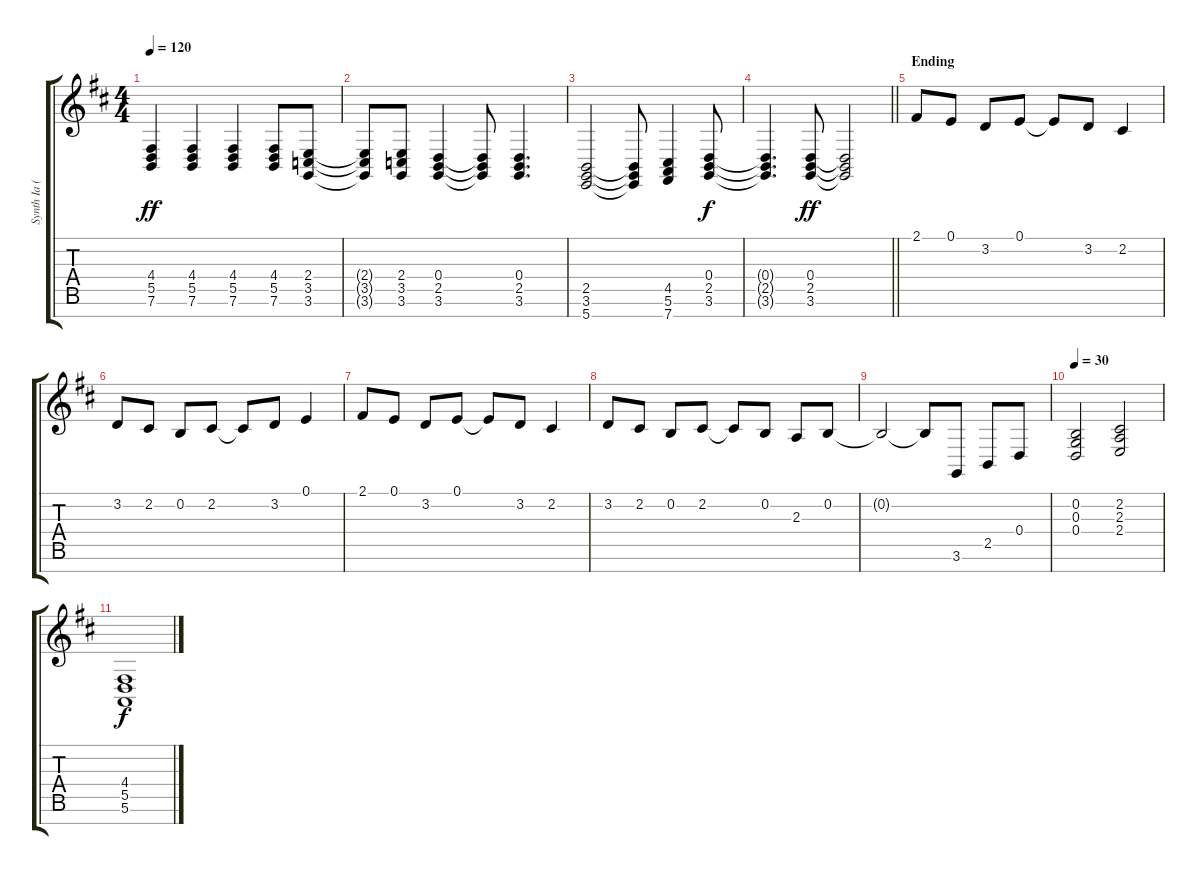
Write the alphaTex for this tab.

\track ("Synth Ia (Kotobuki Tsumugi)" "Synth Ia (") {instrument electricgrandpiano}
\staff {score tabs}
\tuning (E4 B3 G3 D3 A2 E2 B1) {hide}
\ts (4 4)
\tempo 120
\clef g2
\ks d
(4.4{t} 5.5{t} 7.6{t}).4{dy ff} (4.4 5.5 7.6).4 (4.4 5.5 7.6).4 (4.4 5.5 7.6).8 (2.4 3.5 3.6).8 |
(2.4{t} 3.5{t} 3.6{t}).8 (2.4 3.5 3.6).8 (0.4 2.5 3.6).4 (0.4{t} 2.5{t} 3.6{t}).8 (0.4 2.5 3.6).4{d} |
(2.5 3.6 5.7).2 (2.5{t} 3.6{t} 5.7{t}).8 (4.5 5.6 7.7).4 (0.4 2.5 3.6).8{dy f} |
\barLineRight lightlight
(0.4{t} 2.5{t} 3.6{t}).4{d} (0.4 2.5 3.6).8{dy ff} (0.4{t} 2.5{t} 3.6{t}).2 |
\section ("" "Ending")
2.1.8 0.1.8 3.2.8 0.1.8 0.1{t}.8 3.2.8 2.2.4 |
3.2.8 2.2.8 0.2.8 2.2.8 2.2{t}.8 3.2.8 0.1.4 |
2.1.8 0.1.8 3.2.8 0.1.8 0.1{t}.8 3.2.8 2.2.4 |
3.2.8 2.2.8 0.2.8 2.2.8 2.2{t}.8 0.2.8 2.3.8 0.2.8 |
0.2{t}.2 0.2{t}.8 3.6.8 2.5.8 0.4.8 |
\tempo 30
(0.2 0.3 0.4).2 (2.2 2.3 2.4).2 |
(4.4 5.5 5.6).1{dy f}
